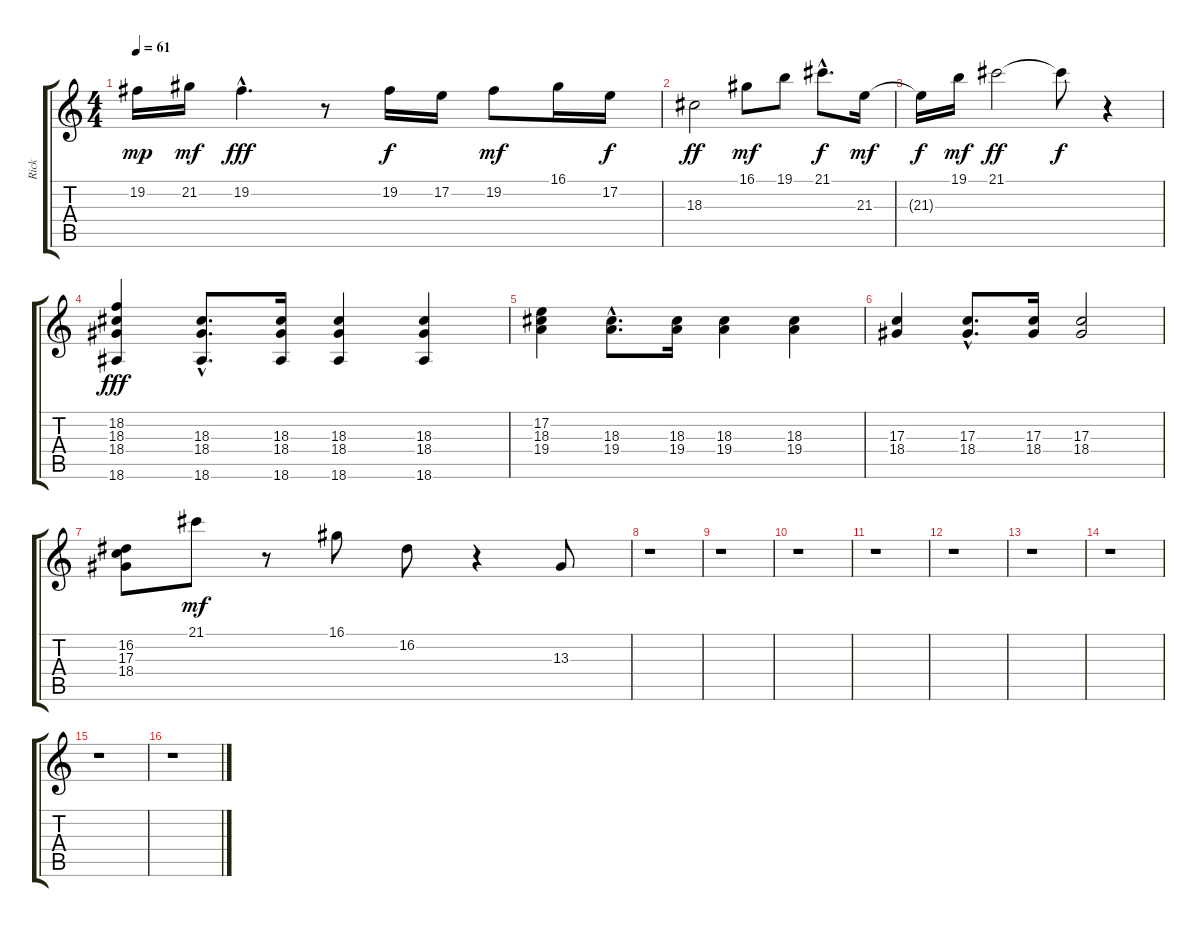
\track ("Rick" "Rick") {instrument acousticgrandpiano}
\staff {score tabs}
\tuning (E4 B3 G3 D3 A2 E2) {hide}
\ts (4 4)
\tempo 61
\clef g2
\ks c
19.2.16{dy mp} 21.2.16{dy mf} 19.2{hac}.4{d dy fff} r.8 19.2.16{dy f} 17.2.16 19.2.8{dy mf} 16.1.16 17.2.16{dy f} |
18.3.2{dy ff} 16.1.8{dy mf} 19.1.8 21.1{hac}.8{d dy f} 21.3.16{dy mf} |
21.3{t}.16{dy f} 19.1.16{dy mf} 21.1.2{dy ff} 21.1{t}.8{dy f} r.4 |
(18.2 18.3 18.4 18.6).4{dy fff} (18.3{hac} 18.4{hac} 18.6{hac}).8{d} (18.3 18.4 18.6).16 (18.3 18.4 18.6).4 (18.3 18.4 18.6).4 |
(17.2 18.3 19.4).4 (18.3{hac} 19.4{hac}).8{d} (18.3 19.4).16 (18.3 19.4).4 (18.3 19.4).4 |
(17.3 18.4).4 (17.3{hac} 18.4{hac}).8{d} (17.3 18.4).16 (17.3 18.4).2 |
(16.2 17.3 18.4).8 21.1.8{dy mf} r.8 16.1.8 16.2.8 r.4 13.3.8 |
r.1 |
r.1 |
r.1 |
r.1 |
r.1 |
r.1 |
r.1 |
r.1 |
r.1
